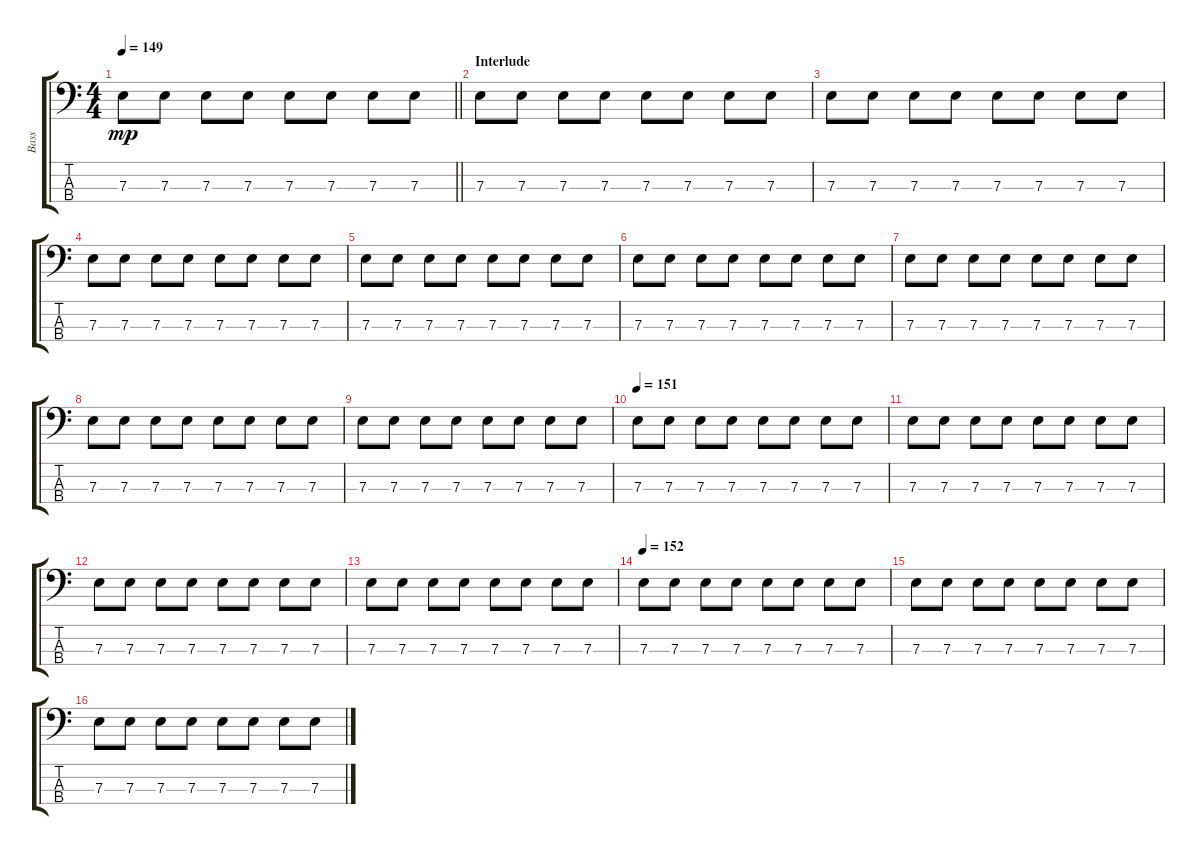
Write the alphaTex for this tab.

\track ("Bass" "Bass") {instrument electricbassfinger}
\staff {score tabs}
\tuning (G2 D2 A1 E1) {hide}
\ts (4 4)
\tempo 149
\clef f4
\barLineRight lightlight
\ks c
7.3.8{dy mp} 7.3.8 7.3.8 7.3.8 7.3.8 7.3.8 7.3.8 7.3.8 |
\section ("" "Interlude")
7.3.8 7.3.8 7.3.8 7.3.8 7.3.8 7.3.8 7.3.8 7.3.8 |
7.3.8 7.3.8 7.3.8 7.3.8 7.3.8 7.3.8 7.3.8 7.3.8 |
7.3.8 7.3.8 7.3.8 7.3.8 7.3.8 7.3.8 7.3.8 7.3.8 |
7.3.8 7.3.8 7.3.8 7.3.8 7.3.8 7.3.8 7.3.8 7.3.8 |
7.3.8 7.3.8 7.3.8 7.3.8 7.3.8 7.3.8 7.3.8 7.3.8 |
7.3.8 7.3.8 7.3.8 7.3.8 7.3.8 7.3.8 7.3.8 7.3.8 |
7.3.8 7.3.8 7.3.8 7.3.8 7.3.8 7.3.8 7.3.8 7.3.8 |
7.3.8 7.3.8 7.3.8 7.3.8 7.3.8 7.3.8 7.3.8 7.3.8 |
\tempo 151
7.3.8 7.3.8 7.3.8 7.3.8 7.3.8 7.3.8 7.3.8 7.3.8 |
7.3.8 7.3.8 7.3.8 7.3.8 7.3.8 7.3.8 7.3.8 7.3.8 |
7.3.8 7.3.8 7.3.8 7.3.8 7.3.8 7.3.8 7.3.8 7.3.8 |
7.3.8 7.3.8 7.3.8 7.3.8 7.3.8 7.3.8 7.3.8 7.3.8 |
\tempo 152
7.3.8 7.3.8 7.3.8 7.3.8 7.3.8 7.3.8 7.3.8 7.3.8 |
7.3.8 7.3.8 7.3.8 7.3.8 7.3.8 7.3.8 7.3.8 7.3.8 |
7.3.8 7.3.8 7.3.8 7.3.8 7.3.8 7.3.8 7.3.8 7.3.8
